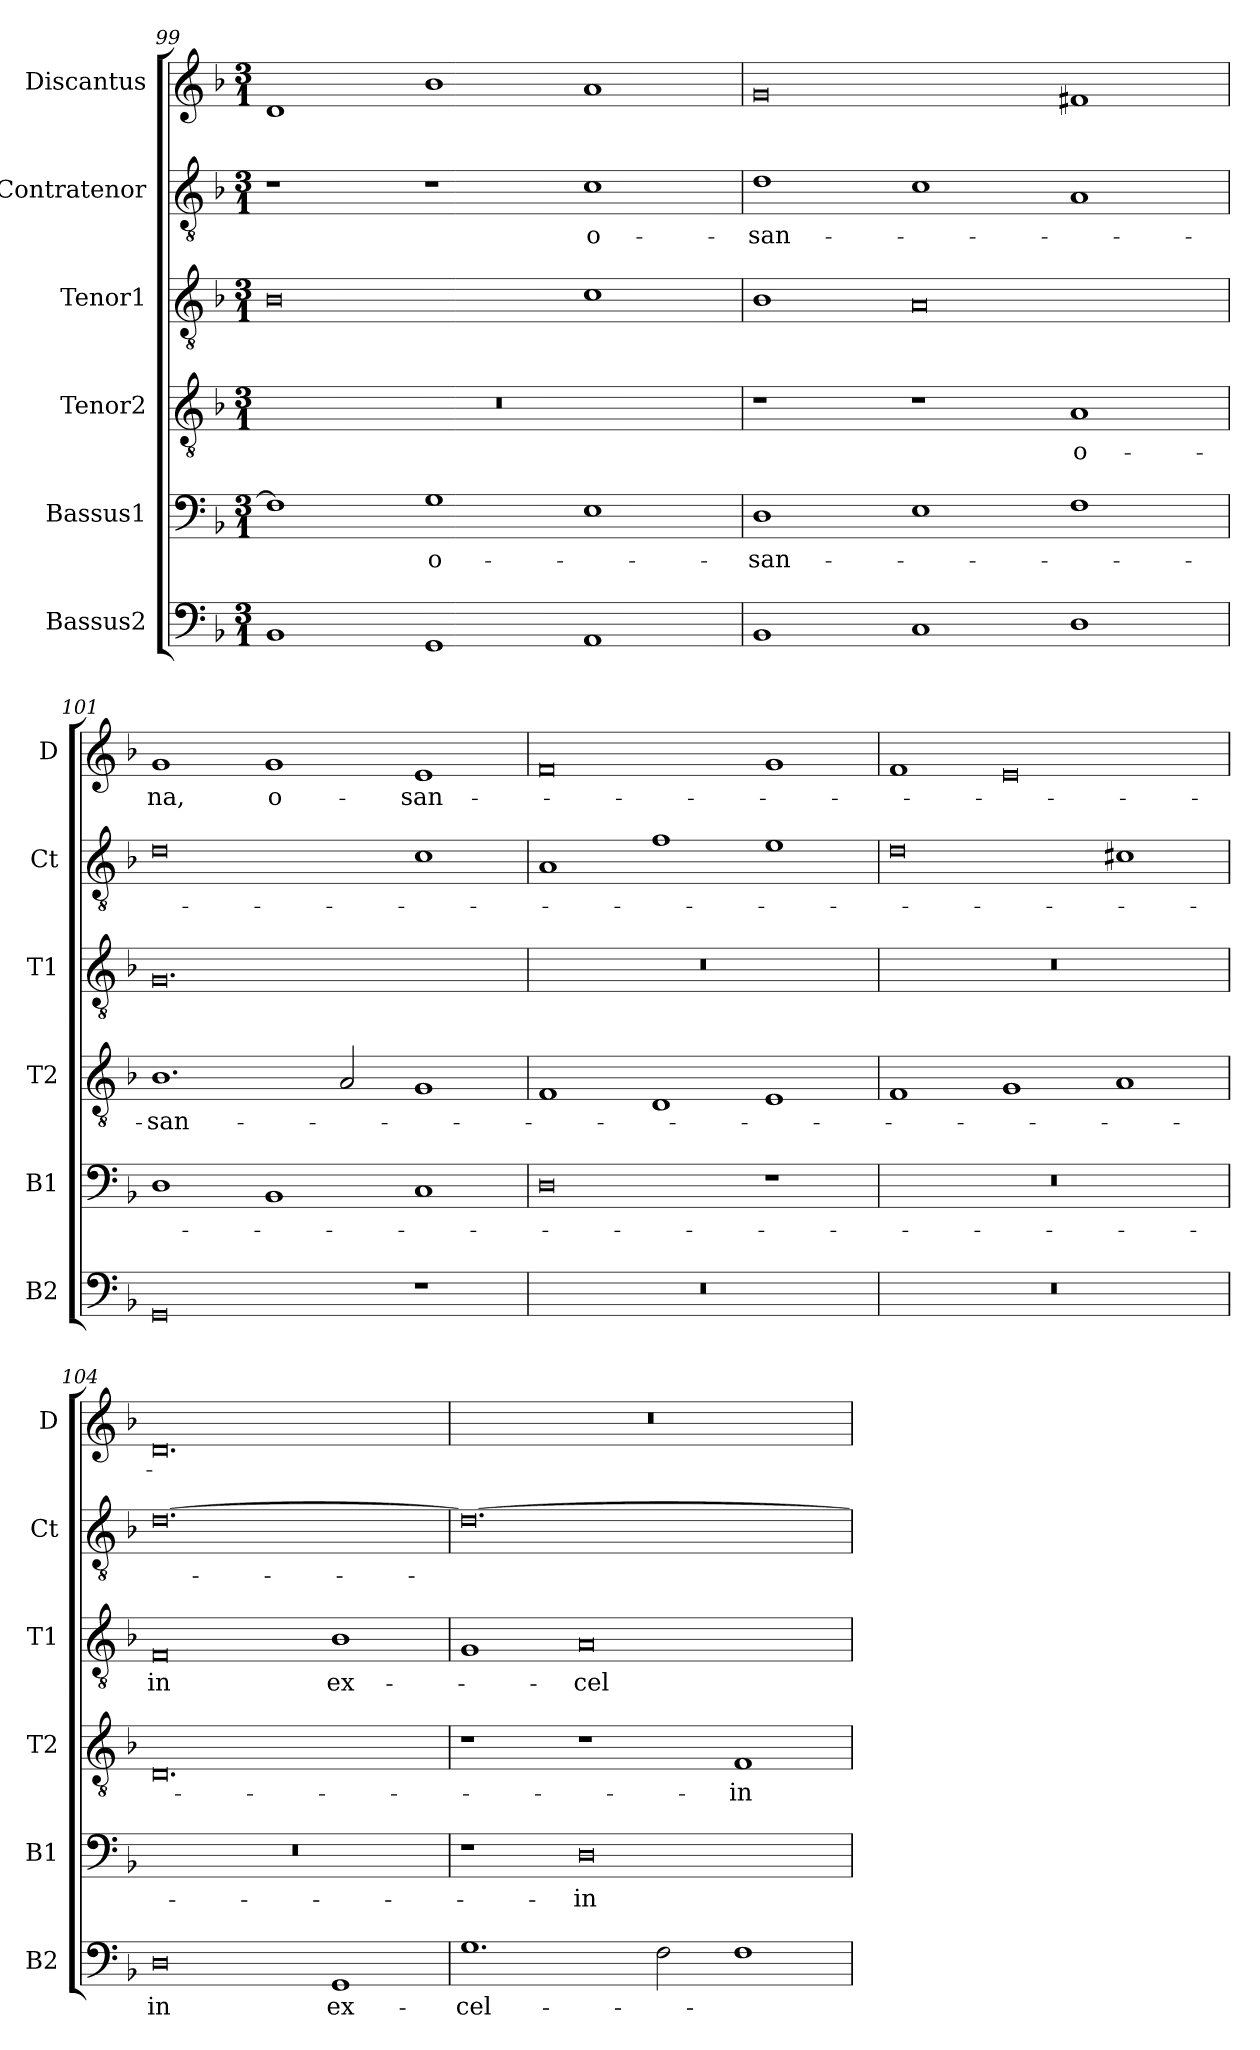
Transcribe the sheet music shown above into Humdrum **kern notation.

**kern	**text	**kern	**text	**kern	**text	**kern	**text	**kern	**text	**kern	**text
*part6	*part6	*part5	*part5	*part4	*part4	*part3	*part3	*part2	*part2	*part1	*part1
*staff6	*staff6	*staff5	*staff5	*staff4	*staff4	*staff3	*staff3	*staff2	*staff2	*staff1	*staff1
*I"Bassus2	*	*I"Bassus1	*	*I"Tenor2	*	*I"Tenor1	*	*I"Contratenor	*	*I"Discantus	*
*I'B2	*	*I'B1	*	*I'T2	*	*I'T1	*	*I'Ct	*	*I'D	*
*clefF4	*	*clefF4	*	*clefGv2	*	*clefGv2	*	*clefGv2	*	*clefG2	*
*k[b-]	*	*k[b-]	*	*k[b-]	*	*k[b-]	*	*k[b-]	*	*k[b-]	*
*M3/1	*	*M3/1	*	*M3/1	*	*M3/1	*	*M3/1	*	*M3/1	*
=99	=99	=99	=99	=99	=99	=99	=99	=99	=99	=99	=99
1BB-	.	1F]	.	0.r	.	0B-	.	1r	.	1d	.
1GG	.	1G	o-	.	.	.	.	1r	.	1b-	.
1AA	.	1E	.	.	.	1c	.	1c	o-	1a	.
=100	=100	=100	=100	=100	=100	=100	=100	=100	=100	=100	=100
1BB-	.	1D	-san-	1r	.	1B-	.	1d	-san-	0g	.
1C	.	1E	.	1r	.	0A	.	1c	.	.	.
1D	.	1F	.	1A	o-	.	.	1A	.	1f#X	.
=101	=101	=101	=101	=101	=101	=101	=101	=101	=101	=101	=101
0GG	.	1D	.	1.B-	-san-	0.G	.	0d	.	1g	-na,
.	.	1BB-	.	.	.	.	.	.	.	1g	o-
.	.	.	.	2A	.	.	.	.	.	.	.
1r	.	1C	.	1G	.	.	.	1c	.	1e	-san-
=102	=102	=102	=102	=102	=102	=102	=102	=102	=102	=102	=102
0.r	.	0D	.	1F	.	0.r	.	1A	.	0f	.
.	.	.	.	1D	.	.	.	1f	.	.	.
.	.	1r	.	1E	.	.	.	1e	.	1g	.
=103	=103	=103	=103	=103	=103	=103	=103	=103	=103	=103	=103
0.r	.	0.r	.	1F	.	0.r	.	0d	.	1f	.
.	.	.	.	1G	.	.	.	.	.	0e	.
.	.	.	.	1A	.	.	.	1c#X	.	.	.
=104	=104	=104	=104	=104	=104	=104	=104	=104	=104	=104	=104
0D	-in	0.r	.	0.D	.	0F	-in	[0.d	.	0.d	.
1GG	ex-	.	.	.	.	1B-	ex-	.	.	.	.
=105	=105	=105	=105	=105	=105	=105	=105	=105	=105	=105	=105
1.G	-cel-	1r	.	1r	.	1G	.	0.d_	.	0.r	.
.	.	0D	-in	1r	.	0A	-cel-	.	.	.	.
2F	.	.	.	.	.	.	.	.	.	.	.
1F	.	.	.	1F	-in	.	.	.	.	.	.
=	=	=	=	=	=	=	=	=	=	=	=
*-	*-	*-	*-	*-	*-	*-	*-	*-	*-	*-	*-
